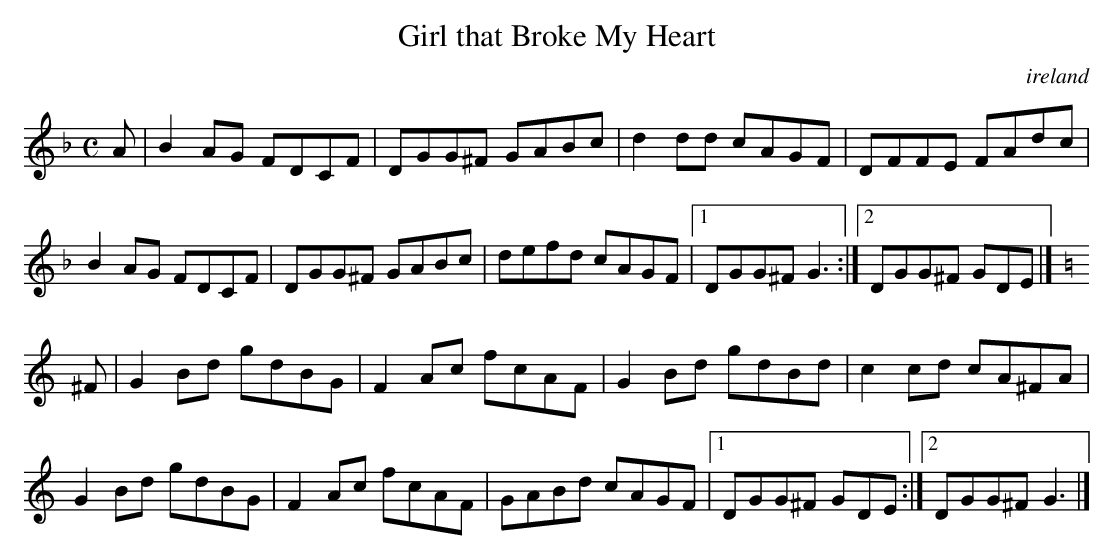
X:1
T:Girl that Broke My Heart
O:ireland
M:C
L:1/8
K:G Dorian
A|B2AG FDCF|DGG^F GABc|d2dd cAGF|DFFE FAdc|!
B2AG FDCF|DGG^F GABc|defd cAGF|[1 DGG^F G3:|[2 DGG^F GDE|]!
K:G Mixolydian
^F|G2Bd gdBG|F2Ac fcAF|G2Bd gdBd|c2cd cA^FA|!
G2Bd gdBG|F2Ac fcAF|GABd cAGF|[1 DGG^F GDE:|[2 DGG^F G3|]!
